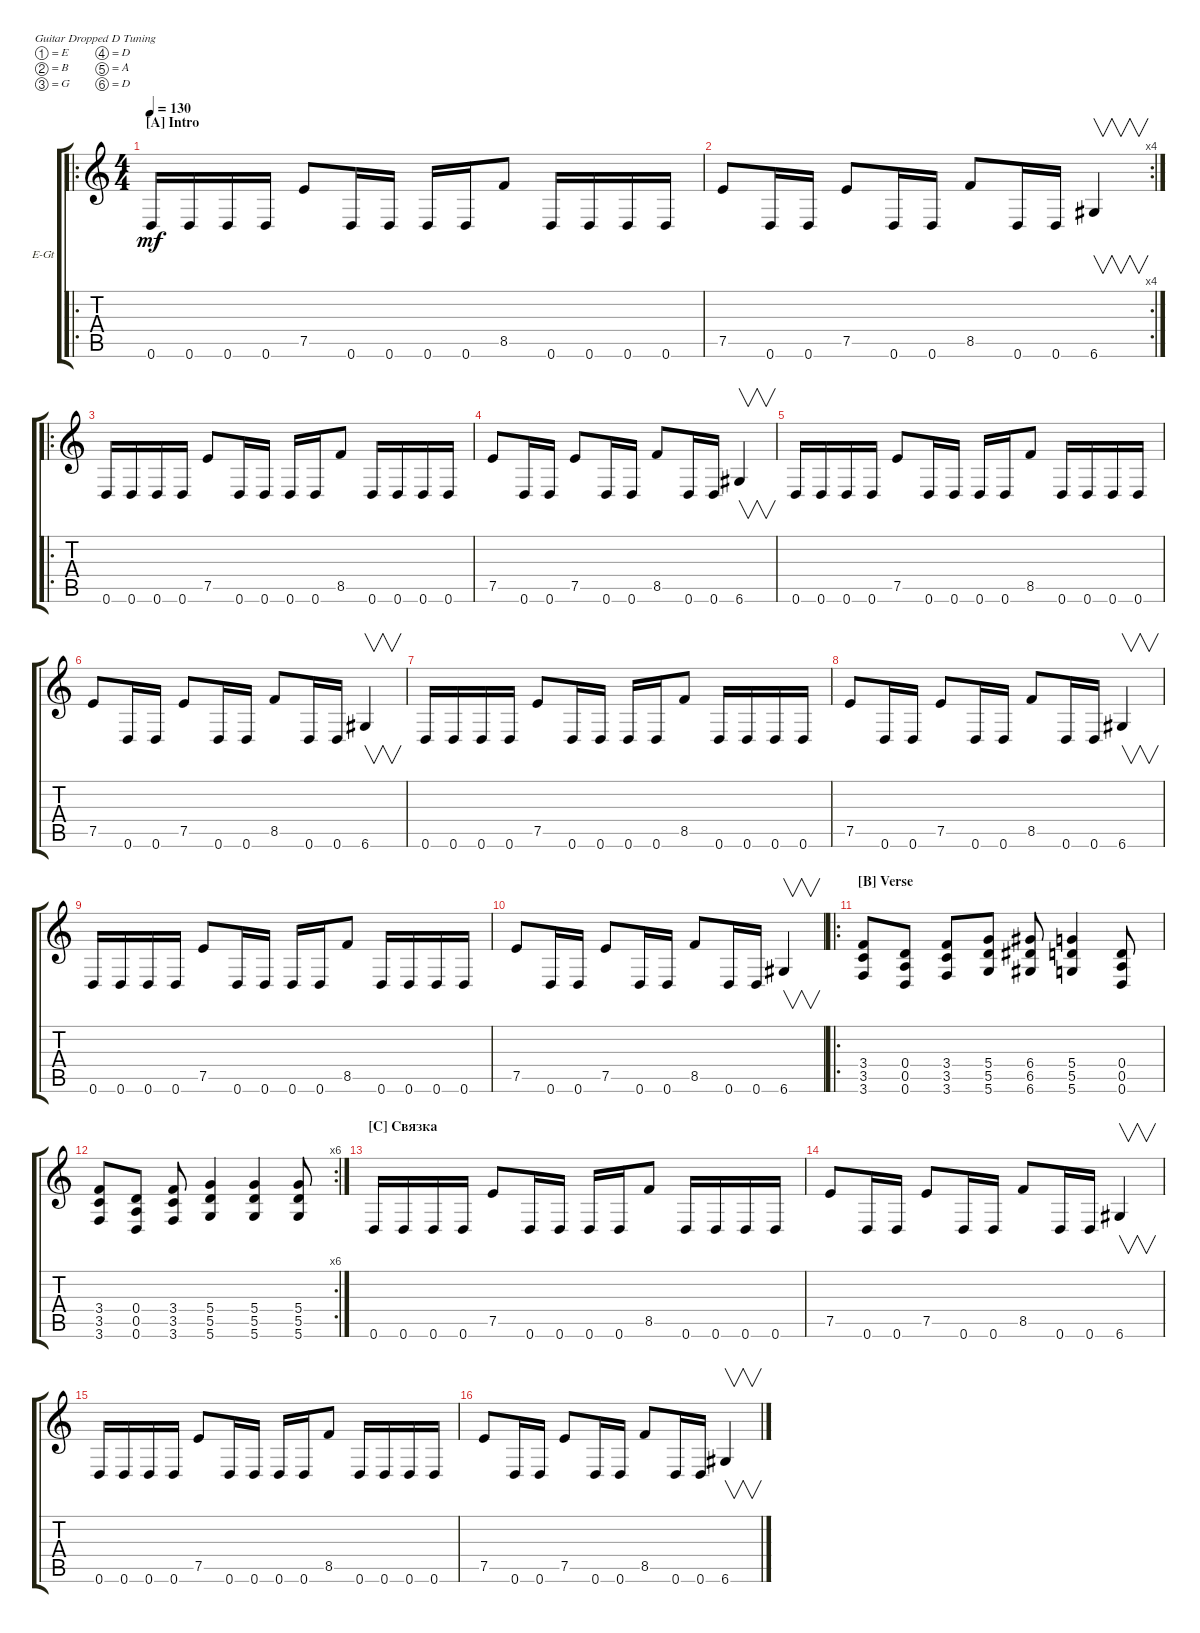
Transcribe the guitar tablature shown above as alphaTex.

\defaultSystemsLayout 4
\bracketExtendMode groupsimilarinstruments
\firstSystemTrackNameOrientation horizontal
\otherSystemsTrackNameOrientation horizontal
\track ("Rhytm Guitar" "E-Gt") {instrument distortionguitar}
\staff {score tabs}
\tuning (E4 B3 G3 D3 A2 D2)
\ro
\ts (4 4)
\section ("A" "Intro")
\tempo 130
\clef g2
\ks c
0.6.16{dy mf instrument distortionguitar} 0.6.16 0.6.16 0.6.16 7.5.8 0.6.16 0.6.16 0.6.16 0.6.16 8.5.8 0.6.16 0.6.16 0.6.16 0.6.16 |
\rc 4
7.5.8 0.6.16 0.6.16 7.5.8 0.6.16 0.6.16 8.5.8 0.6.16 0.6.16 6.6.4{v} |
\ro
0.6.16 0.6.16 0.6.16 0.6.16 7.5.8 0.6.16 0.6.16 0.6.16 0.6.16 8.5.8 0.6.16 0.6.16 0.6.16 0.6.16 |
7.5.8 0.6.16 0.6.16 7.5.8 0.6.16 0.6.16 8.5.8 0.6.16 0.6.16 6.6.4{v} |
0.6.16 0.6.16 0.6.16 0.6.16 7.5.8 0.6.16 0.6.16 0.6.16 0.6.16 8.5.8 0.6.16 0.6.16 0.6.16 0.6.16 |
7.5.8 0.6.16 0.6.16 7.5.8 0.6.16 0.6.16 8.5.8 0.6.16 0.6.16 6.6.4{v} |
0.6.16 0.6.16 0.6.16 0.6.16 7.5.8 0.6.16 0.6.16 0.6.16 0.6.16 8.5.8 0.6.16 0.6.16 0.6.16 0.6.16 |
7.5.8 0.6.16 0.6.16 7.5.8 0.6.16 0.6.16 8.5.8 0.6.16 0.6.16 6.6.4{v} |
0.6.16 0.6.16 0.6.16 0.6.16 7.5.8 0.6.16 0.6.16 0.6.16 0.6.16 8.5.8 0.6.16 0.6.16 0.6.16 0.6.16 |
7.5.8 0.6.16 0.6.16 7.5.8 0.6.16 0.6.16 8.5.8 0.6.16 0.6.16 6.6.4{v} |
\ro
\section ("B" "Verse")
(3.6 3.5 3.4).8 (0.4 0.5 0.6).8 (3.6 3.5 3.4).8 (5.6 5.5 5.4).8 (6.6 6.5 6.4).8 (5.4 5.5 5.6).4 (0.6 0.5 0.4).8 |
\rc 6
(3.6 3.5 3.4).8 (0.4 0.5 0.6).8 (3.6 3.5 3.4).8 (5.6 5.5 5.4).4 (5.6 5.5 5.4).4 (5.6 5.5 5.4).8 |
\section ("C" "Связка")
0.6.16 0.6.16 0.6.16 0.6.16 7.5.8 0.6.16 0.6.16 0.6.16 0.6.16 8.5.8 0.6.16 0.6.16 0.6.16 0.6.16 |
7.5.8 0.6.16 0.6.16 7.5.8 0.6.16 0.6.16 8.5.8 0.6.16 0.6.16 6.6.4{v} |
0.6.16 0.6.16 0.6.16 0.6.16 7.5.8 0.6.16 0.6.16 0.6.16 0.6.16 8.5.8 0.6.16 0.6.16 0.6.16 0.6.16 |
7.5.8 0.6.16 0.6.16 7.5.8 0.6.16 0.6.16 8.5.8 0.6.16 0.6.16 6.6.4{v}
